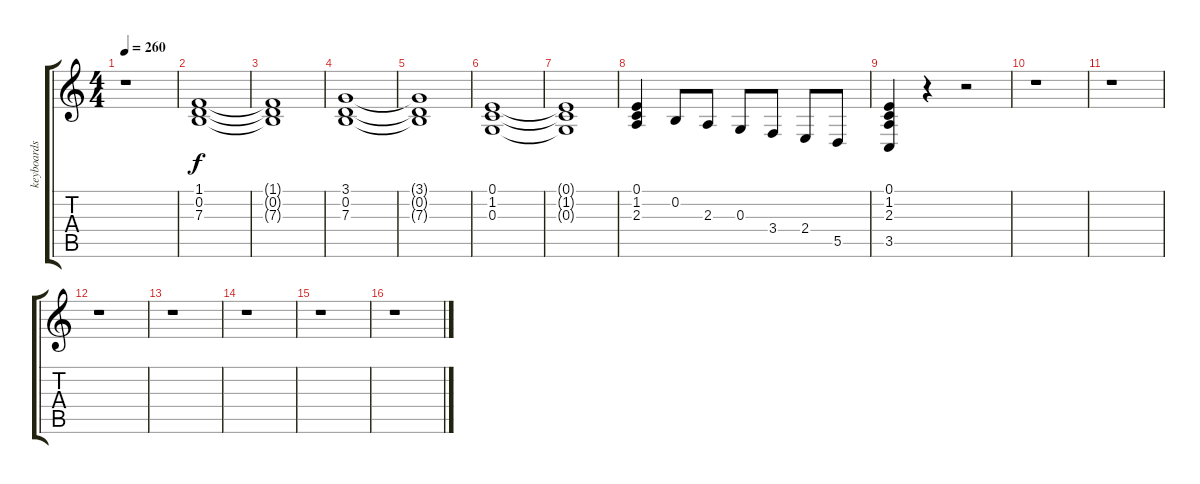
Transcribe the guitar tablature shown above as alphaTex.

\track ("keyboards" "keyboards") {instrument rockorgan}
\staff {score tabs}
\tuning (E4 B3 G3 D3 A2 E2) {hide}
\ts (4 4)
\tempo 260
\clef g2
\ks c
r.1{dy f} |
(1.1 0.2 7.3).1 |
(1.1{t} 0.2{t} 7.3{t}).1 |
(3.1 0.2 7.3).1 |
(3.1{t} 0.2{t} 7.3{t}).1 |
(0.1 1.2 0.3).1 |
(0.1{t} 1.2{t} 0.3{t}).1 |
(0.1 1.2 2.3).4 0.2.8 2.3.8 0.3.8 3.4.8 2.4.8 5.5.8 |
(0.1 1.2 2.3 3.5).4 r.4 r.2 |
r.1 |
r.1 |
r.1 |
r.1 |
r.1 |
r.1 |
r.1
